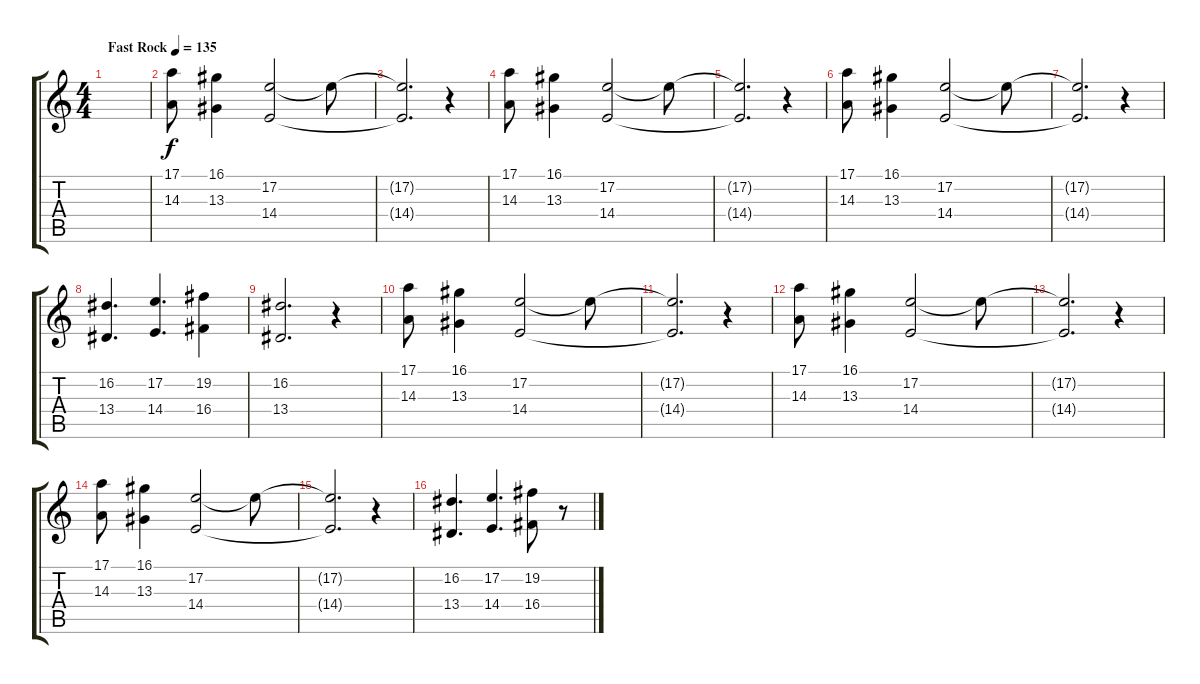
\track "" {instrument vibraphone}
\staff {score tabs}
\tuning (E4 B3 G3 D3 A2 E2) {hide}
\ts (4 4)
\tempo (135 "Fast Rock")
\clef g2
\ks c
|
(17.1 14.3).8 (16.1 13.3).4 (17.2 14.4).2 17.2{t}.8 |
(17.2{t} 14.4{t}).2{d} r.4 |
(17.1 14.3).8 (16.1 13.3).4 (17.2 14.4).2 17.2{t}.8 |
(17.2{t} 14.4{t}).2{d} r.4 |
(17.1 14.3).8 (16.1 13.3).4 (17.2 14.4).2 17.2{t}.8 |
(17.2{t} 14.4{t}).2{d} r.4 |
(16.2 13.4).4{d} (17.2 14.4).4{d} (19.2 16.4).4 |
(16.2 13.4).2{d} r.4 |
(17.1 14.3).8 (16.1 13.3).4 (17.2 14.4).2 17.2{t}.8 |
(17.2{t} 14.4{t}).2{d} r.4 |
(17.1 14.3).8 (16.1 13.3).4 (17.2 14.4).2 17.2{t}.8 |
(17.2{t} 14.4{t}).2{d} r.4 |
(17.1 14.3).8 (16.1 13.3).4 (17.2 14.4).2 17.2{t}.8 |
(17.2{t} 14.4{t}).2{d} r.4 |
(16.2 13.4).4{d} (17.2 14.4).4{d} (19.2 16.4).8 r.8
